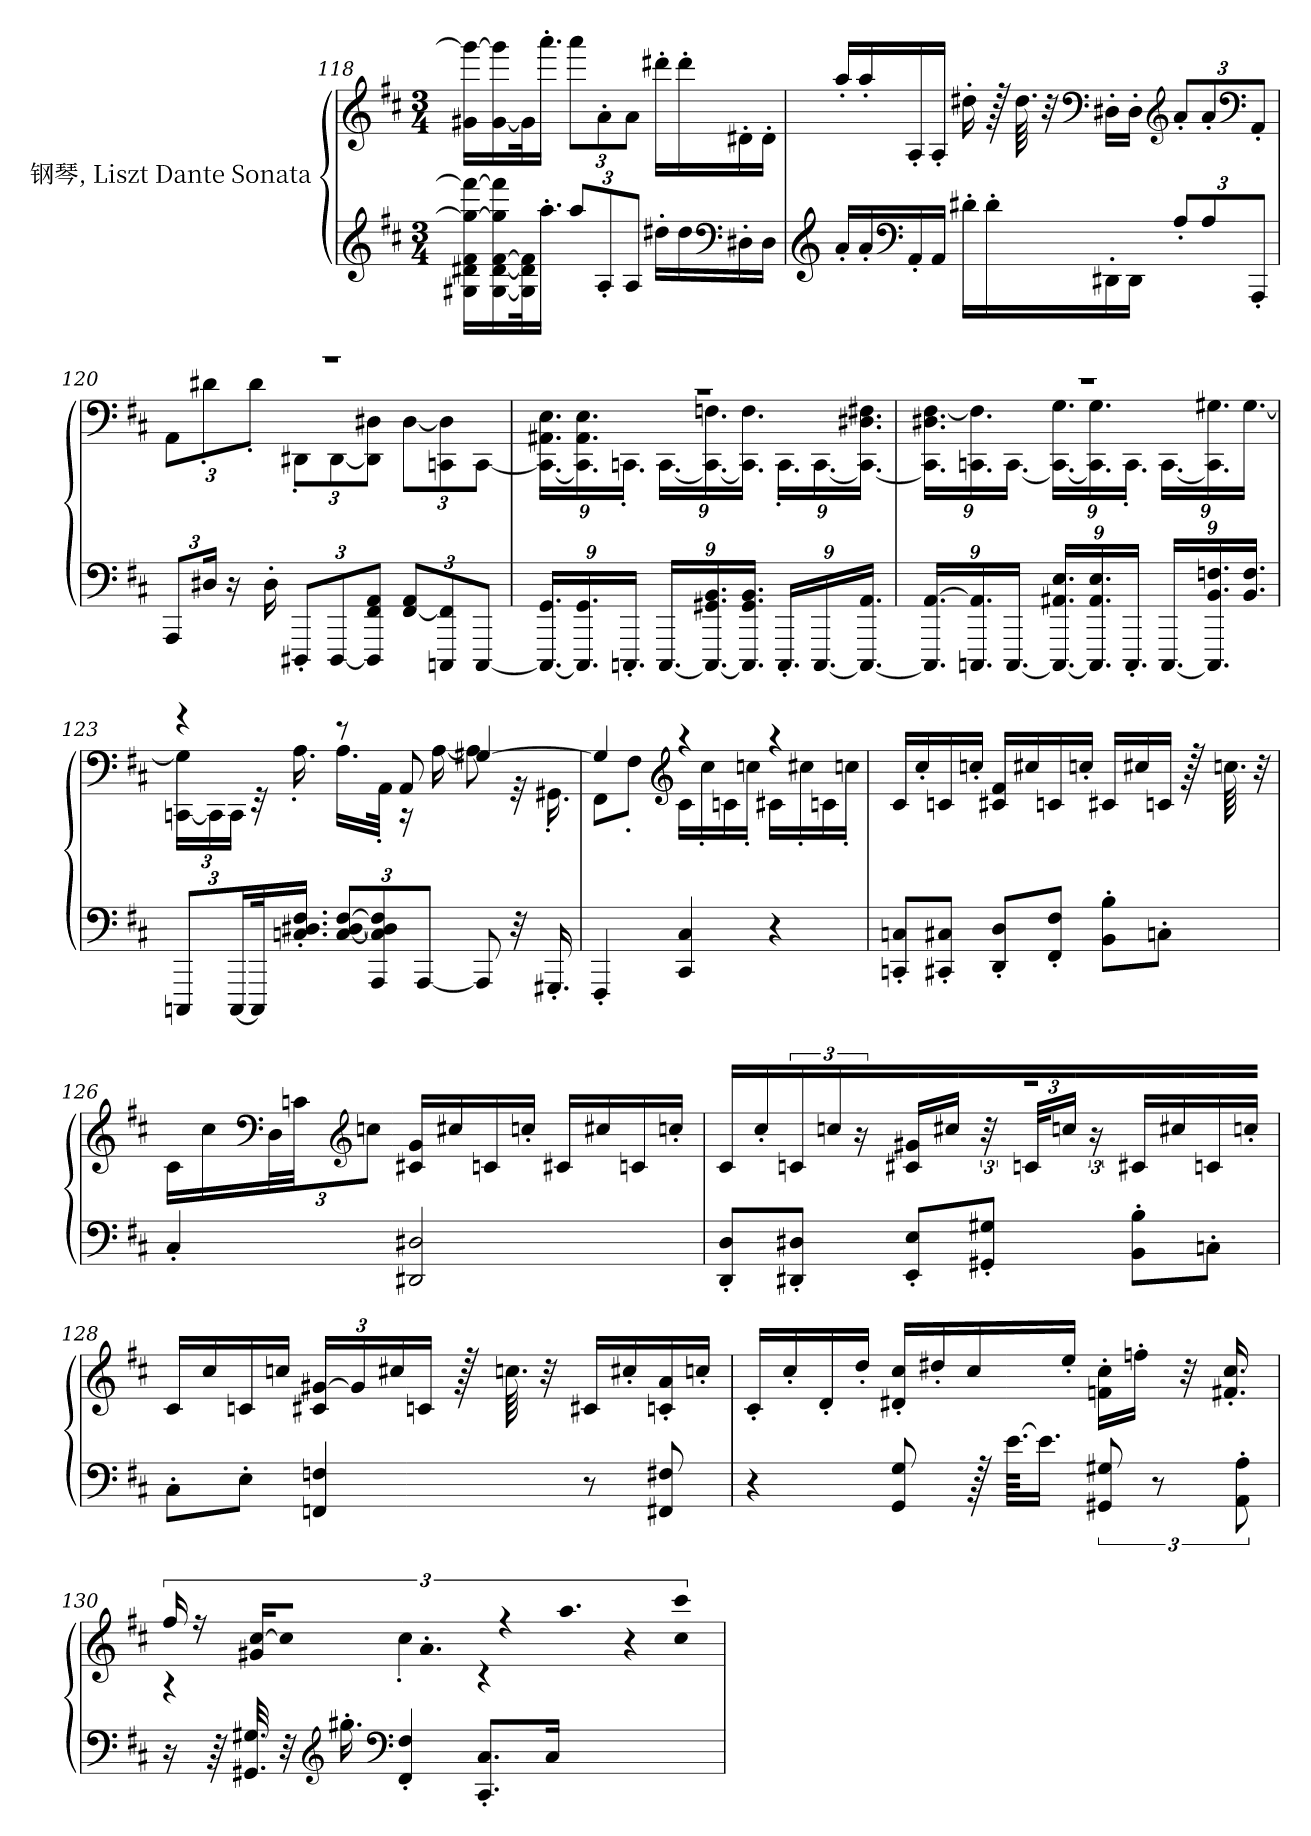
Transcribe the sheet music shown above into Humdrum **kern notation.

**kern	**kern
*part1	*part1
*staff2	*staff1
*I"钢琴, Liszt Dante Sonata	*
*clefG2	*clefG2
*k[f#c#]	*k[f#c#]
*M3/4	*M3/4
=118	=118
16G#X\ 16d#X\ 16f#\ 16gg#\_ 16fff#\_LL	16g#X\ 16ggg#\_LL
[16G#\ [16d#\ [16f#\ 16gg#\] 16fff#\]	[16g#\ 16ggg#\]
32G#\] 32d#\] 32f#\]K	32g#\K]
16.aa'\JJ	16.aaa'\JJ
*Xbrackettup	*Xbrackettup
12aa/L	12aaa\L
12A'/	12a'\
12A/J	12a\J
16dd#X'\LL	16ddd#X'\LL
16dd#\	16ddd#'\
*clefF4	*
16D#X'\	16d#X'\
16D#\JJ	16d#'\JJ
!!LO:LB:g=z
=119	=119
*clefG2	*
16a'/LL	16aa'/LL
16a'/	16aa'/
*clefF4	*
16AA'/	16A'/
16AA/JJ	16A'/JJ
16d#X'\LL	16dd#X'\
16d#'\	128r
.	64.dd#\
.	32r
*	*clefF4
16DD#X'\	16D#X'\LL
16DD#\JJ	16D#'\JJ
*	*clefG2
12A'/L	12a'/L
12A/	12a'/
*	*clefF4
12AAA'/J	12AA'/J
=120	=120
*	*^
12AAA/L	2.r	12AA\L
24D#X/Jk	.	12d#X'\
16r	.	.
.	.	12d#'\J
16D#'\	.	.
12DDD#X'/L	.	12DD#X'\L
[12DDD#/	.	[12DD#\
12DDD#/] 12FF#/ 12AA/J	.	12DD#\] 12D#X\J
[12FF#/ 12AA/L	.	[12D#\L
12CCCn/ 12FF#/]	.	12CCn\ 12D#\]
[12CCC/J	.	[12CC\J
!!LO:LB:g=z	!!
=121	=121	=121
18.CCC/_ 18.GG/LL	2.r	18.CC\_ 18.AA#X\ 18.E\LL
18.CCC/] 18.GG/	.	18.CC\] 18.AA#\ 18.E\
18.CCCn'/JJ	.	18.CCn'\JJ
[18.CCC/LL	.	[18.CC\LL
18.CCC/_ 18.GG#X/ 18.BB/	.	18.CC\_ 18.Fn\
18.CCC/] 18.GG#/ 18.BB/JJ	.	18.CC\] 18.F\JJ
18.CCC'/LL	.	18.CC'\LL
[18.CCC/	.	[18.CC\
18.CCC/_ 18.AA/JJ	.	18.CC\_ 18.D#X\ 18.F#X\JJ
=122	=122	=122
18.CCC/] [18.AA/LL	2.r	18.CC\] 18.D#X\ [18.F#\LL
18.CCCn/ 18.AA/]	.	18.CCn\ 18.F#\]
[18.CCC/JJ	.	[18.CC\JJ
18.CCC/_ 18.AA#X/ 18.E/LL	.	18.CC\_ 18.G\LL
18.CCC/] 18.AA#/ 18.E/	.	18.CC\] 18.G\
18.CCC'/JJ	.	18.CC'\JJ
[18.CCC/LL	.	[18.CC\LL
18.CCC/] 18.BB/ 18.Fn/	.	18.CC\] 18.G#X\
18.BB/ 18.F/JJ	.	[18.G#\JJ
!!LO:LB:g=z	!!
=123	=123	=123
12CCCn/L	4r	[24CCn\ 24G#\]LL
.	.	24CC\]
[24CCC/L	.	24CC\JJ
32CCC/K]	.	32r
16.Cn/' 16.D#X/' 16.F#/'JJ	.	16.A'\
[12C/ [12D#/ [12F#/L	8r	16.A\LL
12AAA/ 12C/] 12D#/] 12F#/]	.	.
.	.	32AA'\JJk
.	8AA/	16r
[12AAA/J	.	.
.	.	[16A\
8AAA/]	[4G#X/	8A\]
32r	.	32r
16.GGG#X'/	.	16.GG#X'\
=124	=124	=124
4FFF#'/	4G#/]	8FF#\L
.	.	8F#'\J
*	*clefG2	*
4CC#/ 4C#/	4r	16c#\LL
.	.	16cc#'\
.	.	16cn\
.	.	16ccn'\JJ
4r	4r	16c#X\LL
.	.	16cc#X'\
.	.	16cn\
.	.	16ccn'\JJ
*	*v	*v
!!LO:PB:g=z
=125	=125
8CCn/' 8Cn/'L	16c#/LL
.	16cc#'/
8CC#X/' 8C#X/'J	16cn/
.	16ccn'/JJ
8DD/' 8D/'L	16c#X/ 16f#/LL
.	16cc#X/
8FF#/' 8F#/'J	16cn/
.	16ccn'/JJ
8BB\' 8B\'L	16c#X/LL
.	16cc#X/
8Cn'\J	16cn/JJ
.	128r
.	64.ccn\
.	32r
!!LO:LB:g=z
=126	=126
4C#'/	16c#\LL
.	16cc#\
*	*clefF4
.	48D\L
.	48cn\JJ
*	*clefG2
.	12ccn\J
2DD#X/ 2D#X/	16c#X/ 16g/LL
.	16cc#X/
.	16cn/
.	16ccn'/JJ
.	16c#X/LL
.	16cc#X/
.	16cn/
.	16ccn'/JJ
!!LO:LB:g=z
=127	=127
8DD/' 8D/'L	16c#/LL
.	16cc#'/
*	*brackettup
8DD#X/' 8D#X/'J	24cn/
.	24ccn/JJ
.	24r
8EE/' 8E/'L	16c#X/ 16g#X/LL
.	16cc#X/JJ
8GG#X/' 8G#X/'J	48r
.	48cn/KLL
.	24ccn/JJ
.	24r
8BB\' 8B\'L	16c#X/LL
.	16cc#X/
8Cn'\J	16cn/
.	16ccn'/JJ
!!LO:LB:g=z
=128	=128
8C#'\L	16c#/LL
.	16cc#/
8E'\J	16cn/
.	16ccn/JJ
*	*Xbrackettup
4FFn/ 4Fn/	24c#X/ [24g#X/LL
.	24g#/]
.	24cc#X/
.	16cn/JJ
.	128r
.	64.ccn\
.	32r
8r	16c#X/LL
.	16cc#X'/
8FF#X/ 8F#X/	16cn/' 16a/'
.	16ccn'/JJ
=129	=129
4r	16c#'/LL
.	16cc#'/
.	16d'/
.	16dd'/JJ
8GG/ 8G/	16d#X/' 16cc#/'LL
.	16dd#X'/
128r	16cc#/
[64.e\KKLL	.
16.e\JJ]	.
.	16ee'/JJ
*brackettup	*
12GG#X/ 12G#X/	16fn\' 16cc#\'LL
.	16ffn'\JJ
12r	.
.	32r
.	16.f#X/' 16.cc#/'
12AA\' 12A\'	.
!!LO:LB:g=z
=130	=130
*	*brackettup
*	*^
16r	24ff#/	4r
.	24r	.
64r	.	.
32.GG#X/ 32.G#X/	.	.
.	24g#X/ [24cc#/KL	.
32r	8cc#/J]	.
*clefG2	*	*
16.gg#X'\	.	.
*clefF4	*	*
4FF#/' 4F#/'	16.a'/	4cc#'\
.	128r	.
.	64.aa/	.
.	8r	.
8.CC#/' 8.C#/'L	[4cc#/ [4ccc#/	4r
16C#/Jk	.	.
*	*v	*v
=	=
*-	*-
